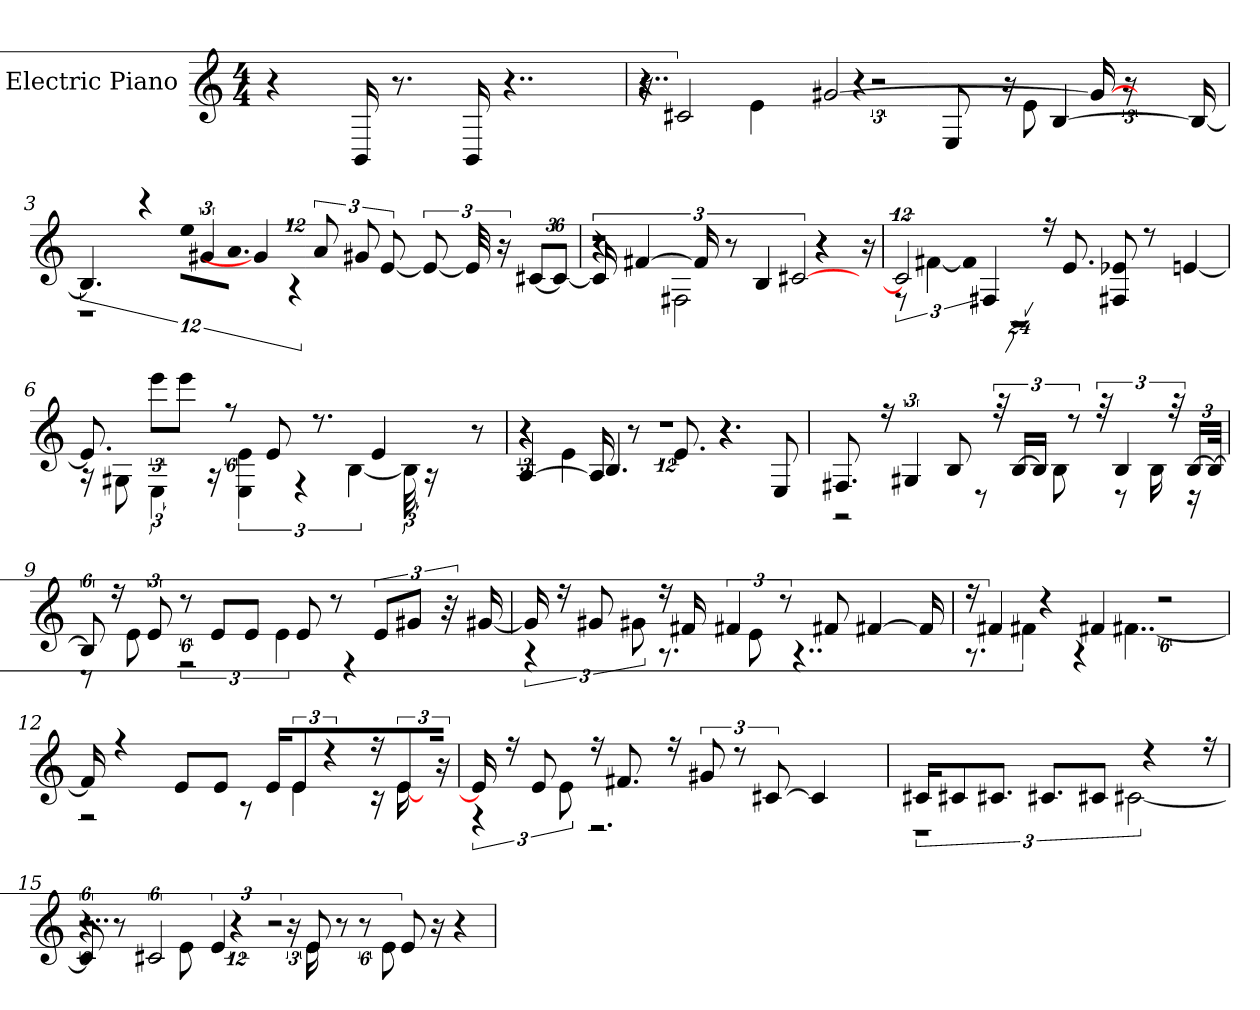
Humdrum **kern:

**kern
*part1
*staff1
*I"Electric Piano
*I'E.Pno
*clefG2
*M4/4
*MM120
=1
4r
16BB
8.r
16BB
4..r
=2
*^
*	*^
16r	4r	4..r
12%5c#X	.	.
.	4e	.
.	.	[2g#X
48r	.	.
8E	3r	.
16r	.	.
[4B	.	.
.	8e	.
16B_	.	16g#_
.	24r	.
*	*v	*v
=3	=3
4.B]	12%7r
4r	.
.	12ee\L
6g#X	.
.	8.a\J
4g#]	.
.	48%7r
.	2ryy
12a	.
12g#X	.
[12e	.
12e_	.
48e]	.
24r	.
[12c#X/L	.
.	8ryy
48%5c#/J_	.
=4	=4
*	*^
16c#]	4r	3%2r
[4f#X	.	.
.	2F#X	.
16f#]	.	.
8r	.	.
4B	.	.
.	.	[3c#X
4r	4r	.
16r	16ryy	16ryy
*	*v	*v
=5	=5
24%7c#]	12r
.	[6f#X
.	24%5f#]
4F#X	.
.	24%13r
16r	.
8.e	.
8e-X 8F#X	.
8r	.
.	24%7ryy
[4e	.
=6	=6
8.e]	16r
.	8G#X
12eee\L	6E
8eee\J	.
.	16r
48%5r	.
.	6E 6e
8e	.
.	6r
8.r	.
.	[6B
4e	.
.	48B]
.	16r
.	8.ryy
8r	.
=7	=7
*	*^
[4A	6r	4r
.	4e	.
16A]	.	4.B
8r	.	.
.	12%7r	.
8.e	.	.
4r	.	4.r
8E	.	.
*	*v	*v
=8	=8
8.F#X	2r
16r	.
6G#X	.
8B	.
.	8r
48r	.
[24B/LL	.
24B/JJ]	.
.	8B
12r	.
48r	.
6B	8r
.	16B
48r	.
[24B/LL	16r
48B/JJk_	.
=9	=9
48%5B]	8r
16r	.
.	8e
12e	.
48%5r	3r
8e/L	.
8e/J	.
.	6e
8e	.
8r	.
.	4r
12e/L	.
12g#X/J	.
.	48%5ryy
48r	.
[16g#X	.
=10	=10
16g#]	6r
16r	.
8g#X	.
.	12g#X
16r	8.r
16f#X	.
6f#X	.
.	8e
12r	.
.	4..r
8f#X	.
[4f#X	.
16f#]	16ryy
=11	=11
16r	8.r
6f#X	.
.	6f#X
48%5r	.
4f#X	.
.	24%5r
.	[4..f#X
12%5r	.
=12	=12
16f#]	2r
4r	.
8e/L	.
8e/J	.
.	8r
16e/KL	.
12e/J	4e
6r	.
16r	16r
12e	[16e
.	16ryy
24r	.
=13	=13
16e]	6r
16r	.
8e	.
.	12e
16r	2.r
8.f#X	.
16r	.
12g#X	.
12r	.
[12c#X	.
4c#]	.
.	16ryy
=14	=14
16c#X/KL	3%2r
8c#X/	.
8.c#X/J	.
8.c#X/L	.
8c#X/J	.
.	[3c#X
4r	.
16r	.
=15	=15
*	*^
48%5c#]	3r	4..r
8r	.	.
12%5c#X	.	.
.	8e	.
.	.	6e
.	48%11r	.
.	.	3r
24r	.	.
8e	16e	.
.	8r	.
48%5r	.	.
.	8e	.
12e	.	.
.	.	16r
48%5r	48%5ryy	48%5ryy
*v	*v	*v
=
*-
